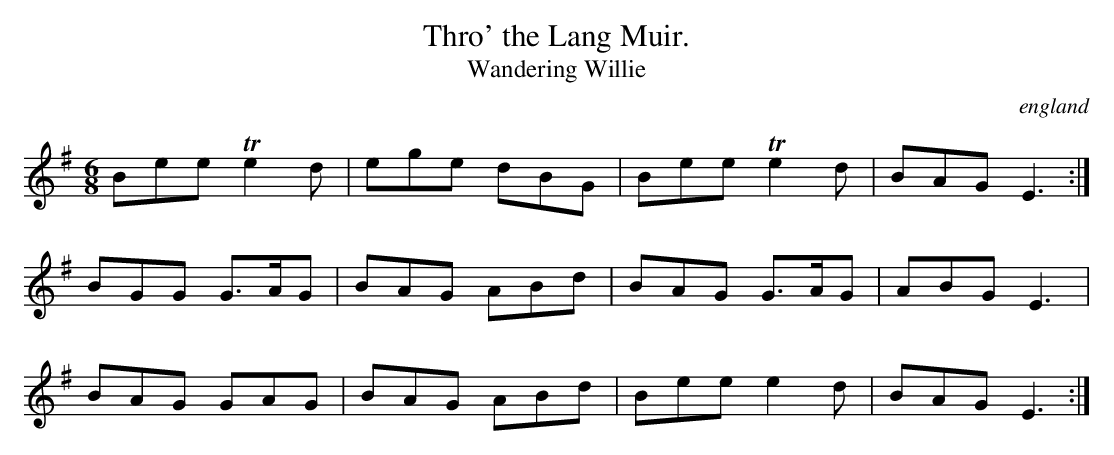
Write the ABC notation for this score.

X:1
T:Thro' the Lang Muir.
T:Wandering Willie
O:england
M:6/8
L:1/8
K:EMin
Bee Te2d |ege dBG|Bee Te2d |BAG E3:|
BGG  G>AG|BAG ABd|BAG  G>AG|ABG E3 |
BAG  GAG |BAG ABd|Bee  e2d |BAG E3:|
